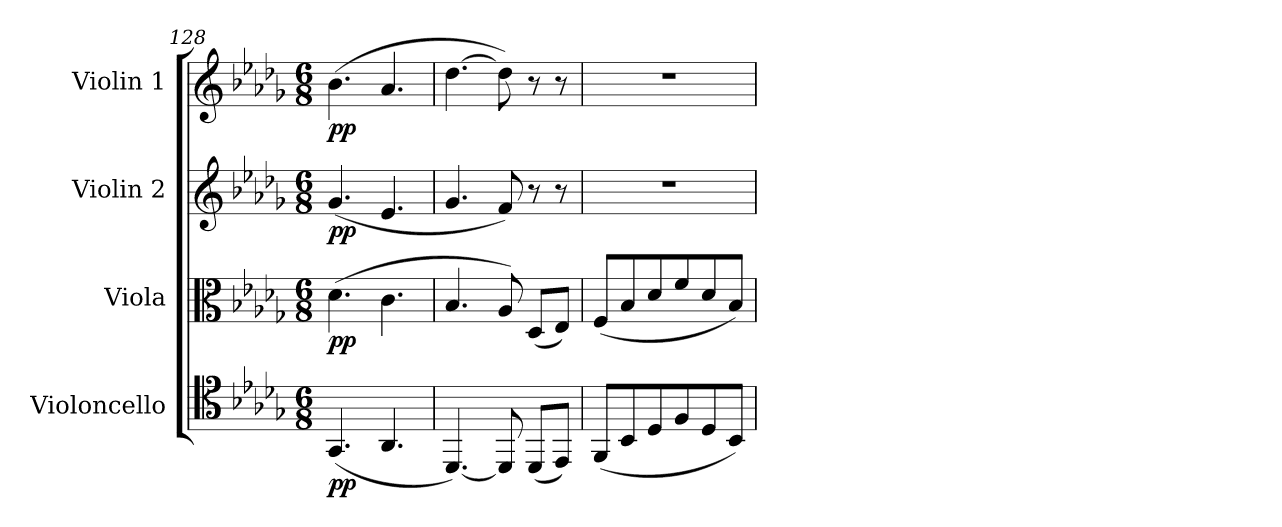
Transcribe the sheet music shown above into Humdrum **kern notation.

**kern	**dynam	**kern	**dynam	**kern	**dynam	**kern	**dynam
*part4	*part4	*part3	*part3	*part2	*part2	*part1	*part1
*staff4	*staff4	*staff3	*staff3	*staff2	*staff2	*staff1	*staff1
*I"Violoncello	*	*I"Viola	*	*I"Violin 2	*	*I"Violin 1	*
*I'Vc	*	*I'Vla	*	*I'Vln	*	*I'Vln	*
*clefC4	*	*clefC3	*	*clefG2	*	*clefG2	*
*k[b-e-a-d-g-]	*	*k[b-e-a-d-g-]	*	*k[b-e-a-d-g-]	*	*k[b-e-a-d-g-]	*
*M6/8	*	*M6/8	*	*M6/8	*	*M6/8	*
=128	=128	=128	=128	=128	=128	=128	=128
!	!LO:DY:b	!	!LO:DY:b	!	!LO:DY:b	!	!LO:DY:b
(4.GG-/	pp	(4.d-\	pp	(4.g-/	pp	(4.b-\	pp
4.AA-/	.	4.c\	.	4.e-/	.	4.a-/	.
=129	=129	=129	=129	=129	=129	=129	=129
[4.DD-/)	.	4.B-/	.	4.g-/	.	[4.dd-\	.
8DD-/]	.	8A-/)	.	8f/)	.	8dd-\])	.
(8DD-/L	.	(8D-/L	.	8r	.	8r	.
8EE-/J)	.	8E-/J)	.	8r	.	8r	.
=130	=130	=130	=130	=130	=130	=130	=130
(8FF/L	.	(8F/L	.	2.r	.	2.r	.
8BB-/	.	8B-/	.	.	.	.	.
8D-/	.	8d-/	.	.	.	.	.
8F/	.	8f/	.	.	.	.	.
8D-/	.	8d-/	.	.	.	.	.
8BB-/J)	.	8B-/J)	.	.	.	.	.
=	=	=	=	=	=	=	=
*-	*-	*-	*-	*-	*-	*-	*-
